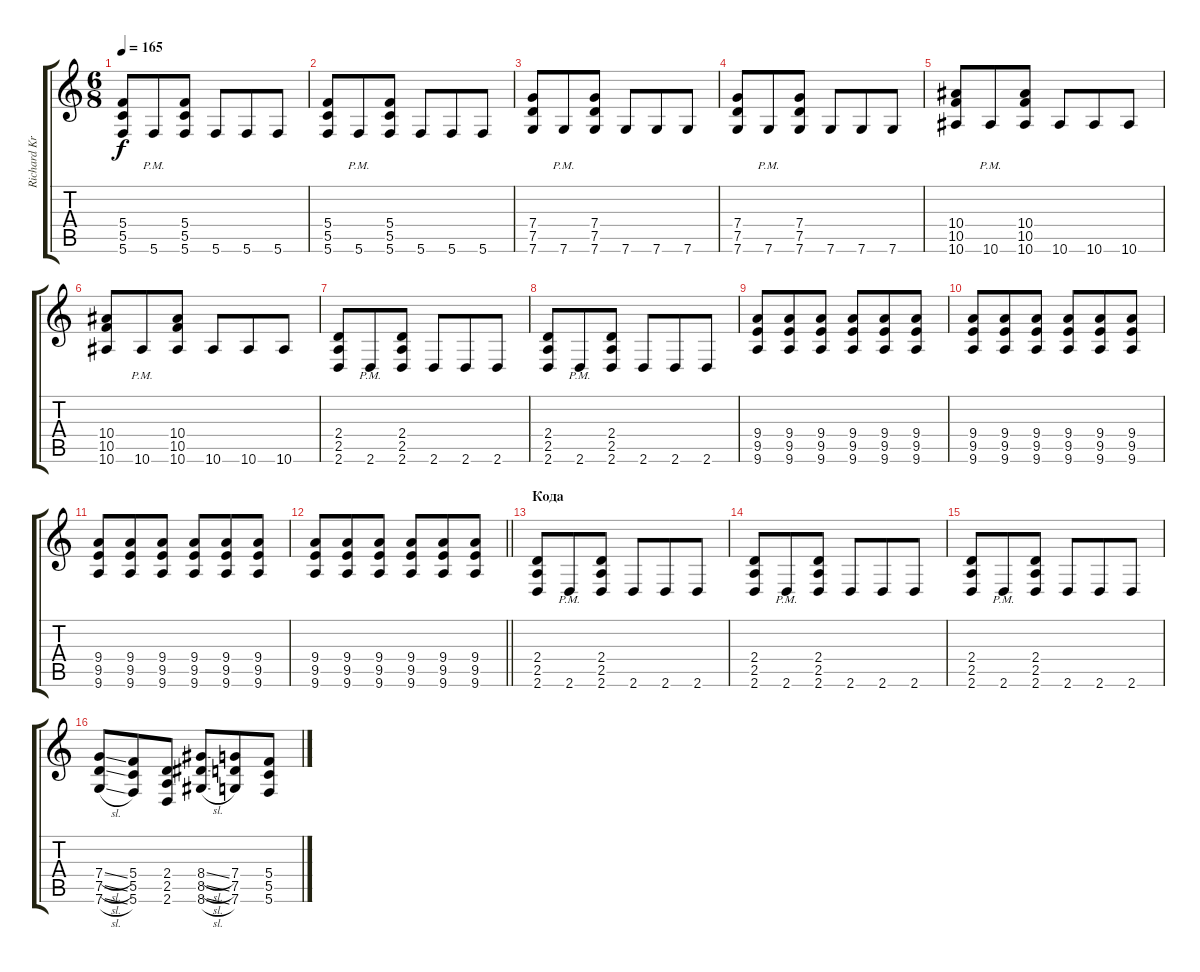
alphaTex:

\track ("Richard Kruspe" "Richard Kr") {instrument distortionguitar}
\staff {score tabs}
\tuning (E4 C4 G3 C3 G2 C2) {hide}
\ts (6 8)
\tempo 165
\clef g2
\ks c
(5.4 5.5 5.6).8{dy f} 5.6{pm}.8 (5.4 5.5 5.6).8 5.6.8 5.6.8 5.6.8 |
(5.4 5.5 5.6).8 5.6{pm}.8 (5.4 5.5 5.6).8 5.6.8 5.6.8 5.6.8 |
(7.4 7.5 7.6).8 7.6{pm}.8 (7.4 7.5 7.6).8 7.6.8 7.6.8 7.6.8 |
(7.4 7.5 7.6).8 7.6{pm}.8 (7.4 7.5 7.6).8 7.6.8 7.6.8 7.6.8 |
(10.4 10.5 10.6).8 10.6{pm}.8 (10.4 10.5 10.6).8 10.6.8 10.6.8 10.6.8 |
(10.4 10.5 10.6).8 10.6{pm}.8 (10.4 10.5 10.6).8 10.6.8 10.6.8 10.6.8 |
(2.4 2.5 2.6).8{volume 13 balance 8 instrument distortionguitar} 2.6{pm}.8 (2.4 2.5 2.6).8 2.6.8 2.6.8 2.6.8 |
(2.4 2.5 2.6).8{volume 13 balance 8 instrument distortionguitar} 2.6{pm}.8 (2.4 2.5 2.6).8 2.6.8 2.6.8 2.6.8 |
(9.4 9.5 9.6).8 (9.4 9.5 9.6).8 (9.4 9.5 9.6).8 (9.4 9.5 9.6).8 (9.4 9.5 9.6).8 (9.4 9.5 9.6).8 |
(9.4 9.5 9.6).8 (9.4 9.5 9.6).8 (9.4 9.5 9.6).8 (9.4 9.5 9.6).8 (9.4 9.5 9.6).8 (9.4 9.5 9.6).8 |
(9.4 9.5 9.6).8 (9.4 9.5 9.6).8 (9.4 9.5 9.6).8 (9.4 9.5 9.6).8 (9.4 9.5 9.6).8 (9.4 9.5 9.6).8 |
\barLineRight lightlight
(9.4 9.5 9.6).8 (9.4 9.5 9.6).8 (9.4 9.5 9.6).8 (9.4 9.5 9.6).8 (9.4 9.5 9.6).8 (9.4 9.5 9.6).8 |
\section ("" "Кода")
(2.4 2.5 2.6).8{volume 13 balance 0} 2.6{pm}.8 (2.4 2.5 2.6).8 2.6.8 2.6.8 2.6.8 |
(2.4 2.5 2.6).8 2.6{pm}.8 (2.4 2.5 2.6).8 2.6.8 2.6.8 2.6.8 |
(2.4 2.5 2.6).8 2.6{pm}.8 (2.4 2.5 2.6).8 2.6.8 2.6.8 2.6.8 |
(7.4{sl} 7.5{sl} 7.6{sl}).8 (5.4 5.5 5.6).8 (2.4 2.5 2.6).8 (8.4{sl} 8.5{sl} 8.6{sl}).8 (7.4 7.5 7.6).8 (5.4 5.5 5.6).8
